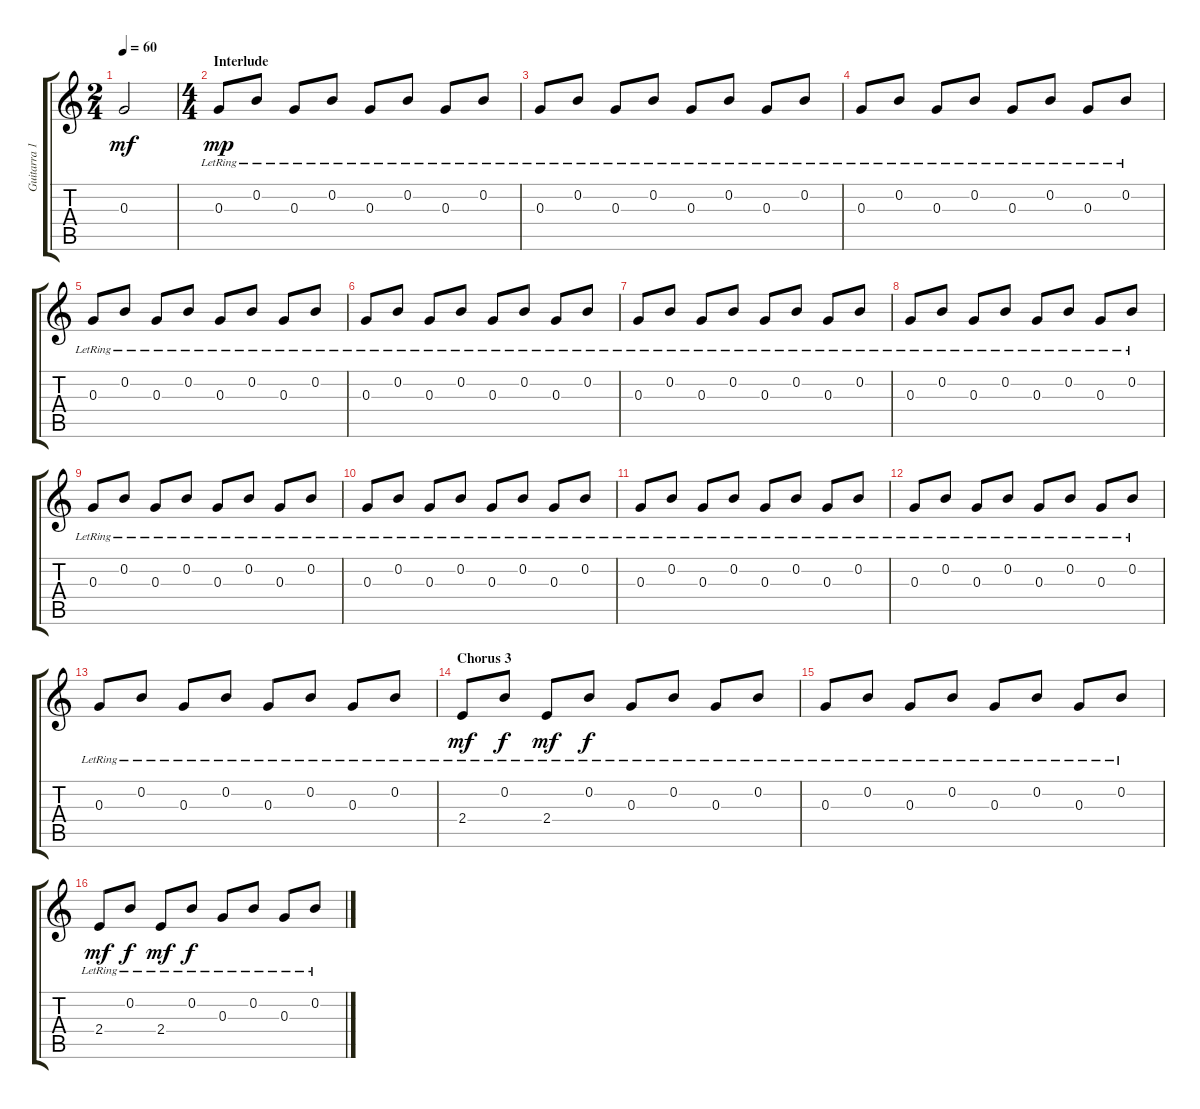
\track ("Guitarra 1" "Guitarra 1") {instrument acousticguitarsteel}
\staff {score tabs}
\tuning (E4 B3 G3 D3 A2 E2) {hide}
\ts (2 4)
\tempo 60
\clef g2
\ks c
0.3.2{dy mf} |
\ts (4 4)
\section ("" "Interlude")
0.3{lr}.8{dy mp} 0.2{lr}.8 0.3{lr}.8 0.2{lr}.8 0.3{lr}.8 0.2{lr}.8 0.3{lr}.8 0.2{lr}.8 |
0.3{lr}.8 0.2{lr}.8 0.3{lr}.8 0.2{lr}.8 0.3{lr}.8 0.2{lr}.8 0.3{lr}.8 0.2{lr}.8 |
0.3{lr}.8 0.2{lr}.8 0.3{lr}.8 0.2{lr}.8 0.3{lr}.8 0.2{lr}.8 0.3{lr}.8 0.2{lr}.8 |
0.3{lr}.8 0.2{lr}.8 0.3{lr}.8 0.2{lr}.8 0.3{lr}.8 0.2{lr}.8 0.3{lr}.8 0.2{lr}.8 |
0.3{lr}.8 0.2{lr}.8 0.3{lr}.8 0.2{lr}.8 0.3{lr}.8 0.2{lr}.8 0.3{lr}.8 0.2{lr}.8 |
0.3{lr}.8 0.2{lr}.8 0.3{lr}.8 0.2{lr}.8 0.3{lr}.8 0.2{lr}.8 0.3{lr}.8 0.2{lr}.8 |
0.3{lr}.8 0.2{lr}.8 0.3{lr}.8 0.2{lr}.8 0.3{lr}.8 0.2{lr}.8 0.3{lr}.8 0.2{lr}.8 |
0.3{lr}.8 0.2{lr}.8 0.3{lr}.8 0.2{lr}.8 0.3{lr}.8 0.2{lr}.8 0.3{lr}.8 0.2{lr}.8 |
0.3{lr}.8 0.2{lr}.8 0.3{lr}.8 0.2{lr}.8 0.3{lr}.8 0.2{lr}.8 0.3{lr}.8 0.2{lr}.8 |
0.3{lr}.8 0.2{lr}.8 0.3{lr}.8 0.2{lr}.8 0.3{lr}.8 0.2{lr}.8 0.3{lr}.8 0.2{lr}.8 |
0.3{lr}.8 0.2{lr}.8 0.3{lr}.8 0.2{lr}.8 0.3{lr}.8 0.2{lr}.8 0.3{lr}.8 0.2{lr}.8 |
0.3{lr}.8 0.2{lr}.8 0.3{lr}.8 0.2{lr}.8 0.3{lr}.8 0.2{lr}.8 0.3{lr}.8 0.2{lr}.8 |
\section ("" "Chorus 3")
2.4{lr}.8{dy mf} 0.2{lr}.8{dy f} 2.4{lr}.8{dy mf} 0.2{lr}.8{dy f} 0.3{lr}.8 0.2{lr}.8 0.3{lr}.8 0.2{lr}.8 |
0.3{lr}.8 0.2{lr}.8 0.3{lr}.8 0.2{lr}.8 0.3{lr}.8 0.2{lr}.8 0.3{lr}.8 0.2{lr}.8 |
2.4{lr}.8{dy mf} 0.2{lr}.8{dy f} 2.4{lr}.8{dy mf} 0.2{lr}.8{dy f} 0.3{lr}.8 0.2{lr}.8 0.3{lr}.8 0.2{lr}.8
